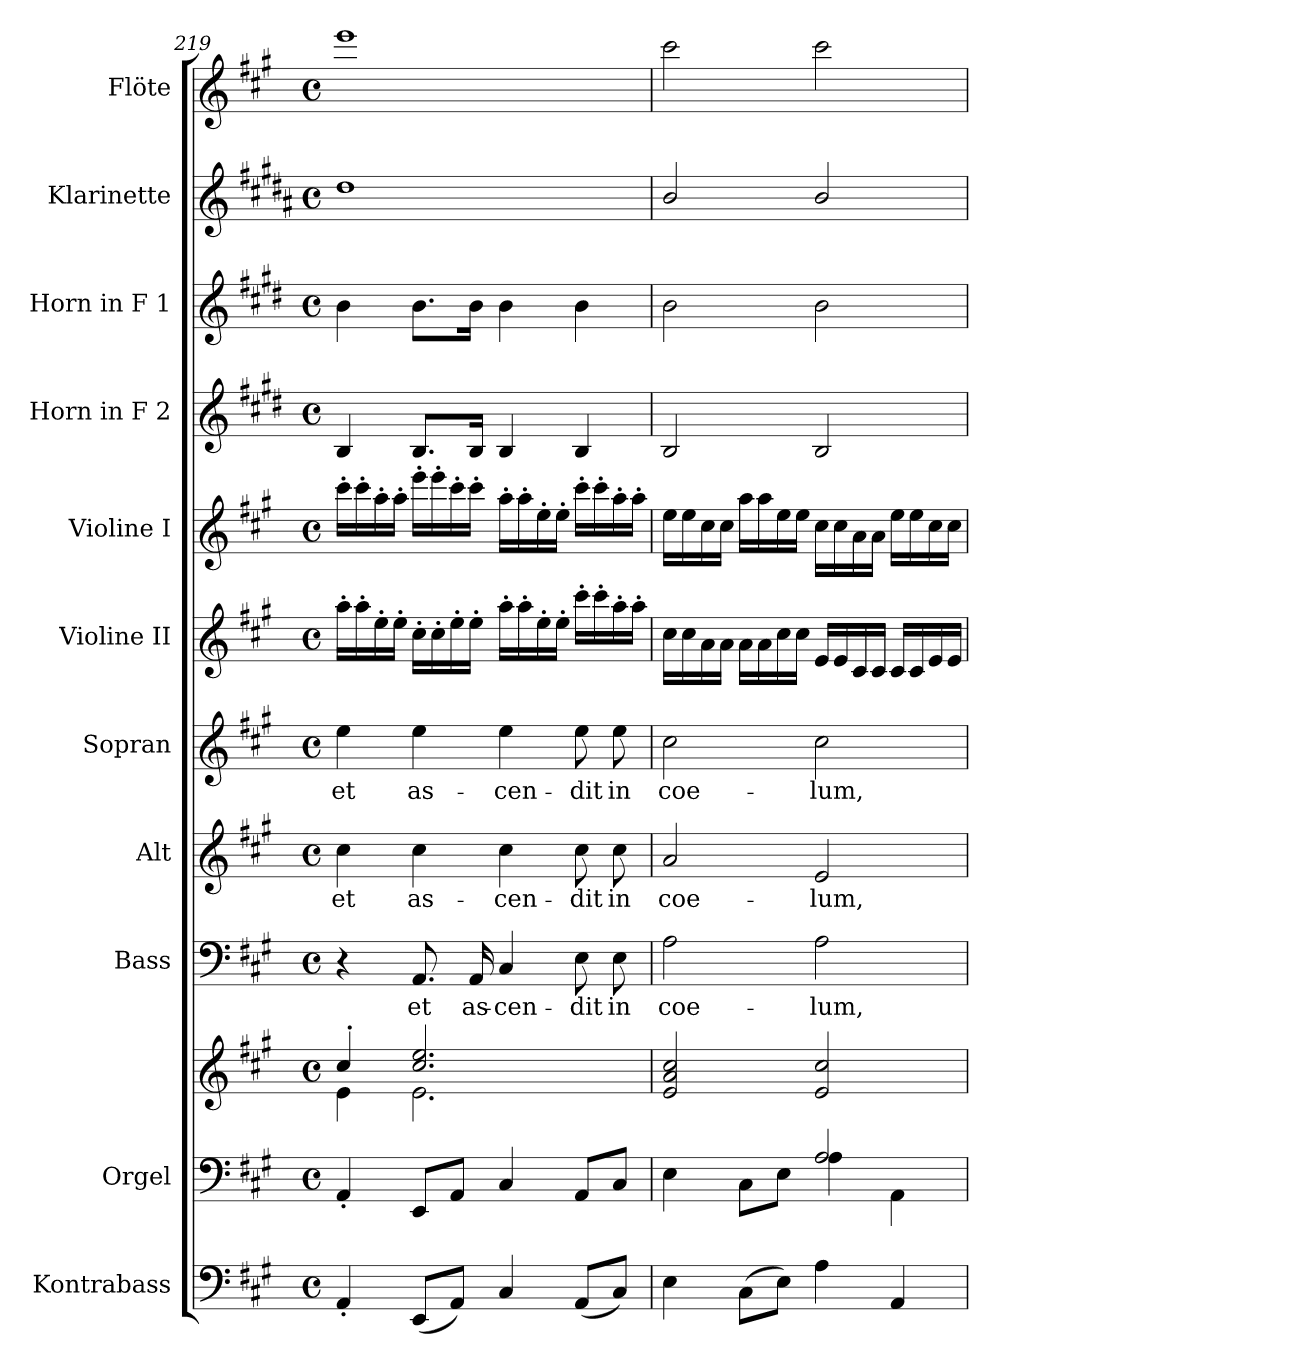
**kern	**kern	**kern	**kern	**text	**kern	**text	**kern	**text	**kern	**kern	**kern	**kern	**kern	**kern
*part11	*part10	*part10	*part9	*part9	*part8	*part8	*part7	*part7	*part6	*part5	*part4	*part3	*part2	*part1
*staff12	*staff11	*staff10	*staff9	*staff9	*staff8	*staff8	*staff7	*staff7	*staff6	*staff5	*staff4	*staff3	*staff2	*staff1
*I"Kontrabass	*I"Orgel	*	*I"Bass	*	*I"Alt	*	*I"Sopran	*	*I"Violine II	*I"Violine I	*I"Horn in F 2	*I"Horn in F 1	*I"Klarinette	*I"Flöte
*I'Kb.	*I'Org.	*	*I'B.	*	*I'A.	*	*I'S.	*	*I'Vl. II	*I'Vl. I	*	*	*I'Kl.	*I'Fl.
*clefF4	*clefF4	*clefG2	*clefF4	*	*clefG2	*	*clefG2	*	*clefG2	*clefG2	*clefG2	*clefG2	*clefG2	*clefG2
*ITrd7c12	*	*	*	*	*	*	*	*	*	*	*ITrd4c7	*ITrd4c7	*ITrd1c2	*
*k[f#c#g#]	*k[f#c#g#]	*k[f#c#g#]	*k[f#c#g#]	*	*k[f#c#g#]	*	*k[f#c#g#]	*	*k[f#c#g#]	*k[f#c#g#]	*k[f#c#g#]	*k[f#c#g#]	*k[f#c#g#]	*k[f#c#g#]
*A:	*A:	*A:	*A:	*	*A:	*	*A:	*	*A:	*A:	*A:	*A:	*A:	*A:
*M4/4	*M4/4	*M4/4	*M4/4	*	*M4/4	*	*M4/4	*	*M4/4	*M4/4	*M4/4	*M4/4	*M4/4	*M4/4
*met(c)	*met(c)	*met(c)	*met(c)	*	*met(c)	*	*met(c)	*	*met(c)	*met(c)	*met(c)	*met(c)	*met(c)	*met(c)
=219	=219	=219	=219	=219	=219	=219	=219	=219	=219	=219	=219	=219	=219	=219
*	*	*^	*	*	*	*	*	*	*	*	*	*	*	*
!	!	!	!	!	!	!	!LO:LY:b	!	!LO:LY:b	!	!	!	!	!	!
4AAA'</	4AA'</	4cc#'</	4e\	4r	.	4cc#\	et	4ee\	et	16aa'>\LL	16ccc#'>\LL	4E/	4e\	1cc#	1eee
.	.	.	.	.	.	.	.	.	.	16aa'>\	16ccc#'>\	.	.	.	.
.	.	.	.	.	.	.	.	.	.	16ee'>\	16aa'>\	.	.	.	.
.	.	.	.	.	.	.	.	.	.	16ee'>\JJ	16aa'>\JJ	.	.	.	.
!	!	!	!	!	!LO:LY:b	!	!LO:LY:b	!	!LO:LY:b	!	!	!	!	!	!
(<8EEE/L	8EE/L	2.cc#/ 2.ee/	2.e\	8.AA/	et	4cc#\	as-	4ee\	as-	16cc#'>\LL	16eee'>\LL	8.E/L	8.e\L	.	.
.	.	.	.	.	.	.	.	.	.	16cc#'>\	16eee'>\	.	.	.	.
8AAA/J)	8AA/J	.	.	.	.	.	.	.	.	16ee'>\	16ccc#'>\	.	.	.	.
!	!	!	!	!	!LO:LY:b	!	!	!	!	!	!	!	!	!	!
.	.	.	.	16AA/	as-	.	.	.	.	16ee'>\JJ	16ccc#'>\JJ	16E/Jk	16e\Jk	.	.
!	!	!	!	!	!LO:LY:b	!	!LO:LY:b	!	!LO:LY:b	!	!	!	!	!	!
4CC#/	4C#/	.	.	4C#/	-cen-	4cc#\	-cen-	4ee\	-cen-	16aa'>\LL	16aa'>\LL	4E/	4e\	.	.
.	.	.	.	.	.	.	.	.	.	16aa'>\	16aa'>\	.	.	.	.
.	.	.	.	.	.	.	.	.	.	16ee'>\	16ee'>\	.	.	.	.
.	.	.	.	.	.	.	.	.	.	16ee'>\JJ	16ee'>\JJ	.	.	.	.
!	!	!	!	!	!LO:LY:b	!	!LO:LY:b	!	!LO:LY:b	!	!	!	!	!	!
(<8AAA/L	8AA/L	.	.	8E\	-dit	8cc#\	-dit	8ee\	-dit	16ccc#'>\LL	16ccc#'>\LL	4E/	4e\	.	.
.	.	.	.	.	.	.	.	.	.	16ccc#'>\	16ccc#'>\	.	.	.	.
!	!	!	!	!	!LO:LY:b	!	!LO:LY:b	!	!LO:LY:b	!	!	!	!	!	!
8CC#/J)	8C#/J	.	.	8E\	in	8cc#\	in	8ee\	in	16aa'>\	16aa'>\	.	.	.	.
.	.	.	.	.	.	.	.	.	.	16aa'>\JJ	16aa'>\JJ	.	.	.	.
*	*	*v	*v	*	*	*	*	*	*	*	*	*	*	*	*
!!LO:PB:g=z
=220	=220	=220	=220	=220	=220	=220	=220	=220	=220	=220	=220	=220	=220	=220
*	*^	*	*	*	*	*	*	*	*	*	*	*	*	*
!	!	!	!	!	!LO:LY:b	!	!LO:LY:b	!	!LO:LY:b	!	!	!	!	!	!
4EE\	2ryy	4E\	2e/ 2a/ 2cc#/	2A\	coe-	2a/	coe-	2cc#\	coe-	16cc#\LL	16ee\LL	2E/	2e\	2a/	2ccc#\
.	.	.	.	.	.	.	.	.	.	16cc#\	16ee\	.	.	.	.
.	.	.	.	.	.	.	.	.	.	16a\	16cc#\	.	.	.	.
.	.	.	.	.	.	.	.	.	.	16a\JJ	16cc#\JJ	.	.	.	.
(>8CC#\L	.	8C#\L	.	.	.	.	.	.	.	16a\LL	16aa\LL	.	.	.	.
.	.	.	.	.	.	.	.	.	.	16a\	16aa\	.	.	.	.
8EE\J)	.	8E\J	.	.	.	.	.	.	.	16cc#\	16ee\	.	.	.	.
.	.	.	.	.	.	.	.	.	.	16cc#\JJ	16ee\JJ	.	.	.	.
!	!	!	!	!	!LO:LY:b	!	!LO:LY:b	!	!LO:LY:b	!	!	!	!	!	!
4AA\	2A/	4A\	2e/ 2cc#/	2A\	-lum,	2e/	-lum,	2cc#\	-lum,	16e/LL	16cc#\LL	2E/	2e\	2a/	2ccc#\
.	.	.	.	.	.	.	.	.	.	16e/	16cc#\	.	.	.	.
.	.	.	.	.	.	.	.	.	.	16c#/	16a\	.	.	.	.
.	.	.	.	.	.	.	.	.	.	16c#/JJ	16a\JJ	.	.	.	.
4AAA/	.	4AA\	.	.	.	.	.	.	.	16c#/LL	16ee\LL	.	.	.	.
.	.	.	.	.	.	.	.	.	.	16c#/	16ee\	.	.	.	.
.	.	.	.	.	.	.	.	.	.	16e/	16cc#\	.	.	.	.
.	.	.	.	.	.	.	.	.	.	16e/JJ	16cc#\JJ	.	.	.	.
*	*v	*v	*	*	*	*	*	*	*	*	*	*	*	*	*
=	=	=	=	=	=	=	=	=	=	=	=	=	=	=
*-	*-	*-	*-	*-	*-	*-	*-	*-	*-	*-	*-	*-	*-	*-
